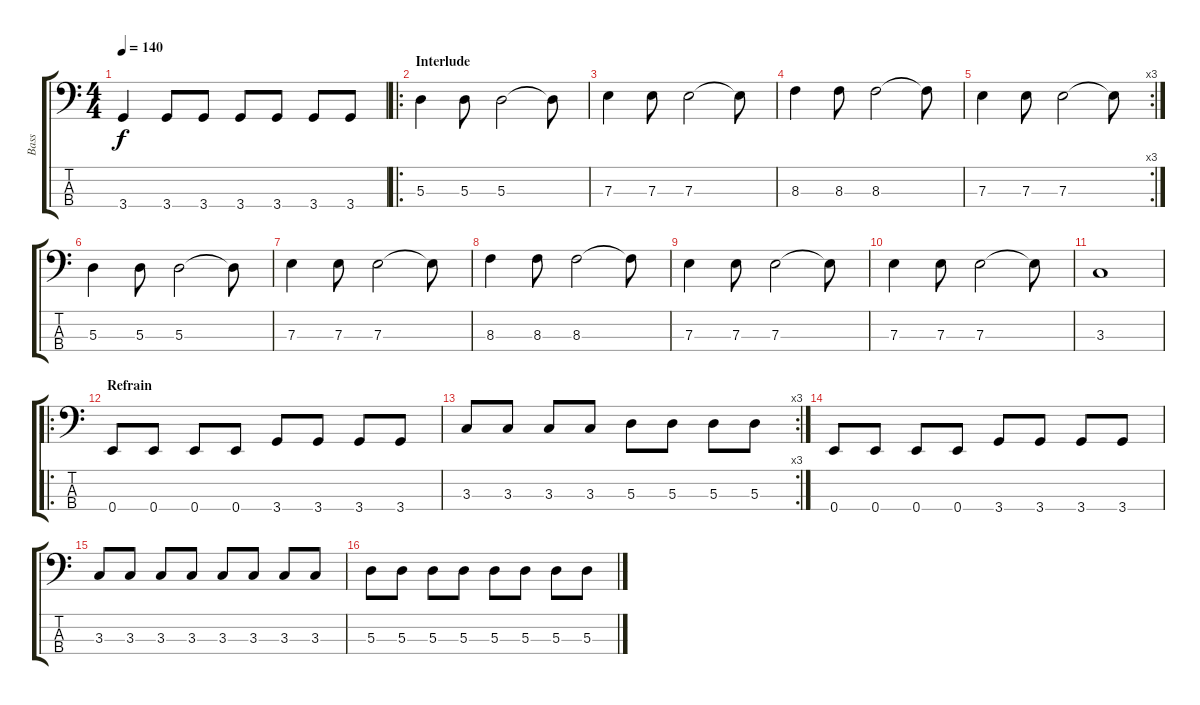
\track ("Bass" "Bass") {instrument electricbasspick}
\staff {score tabs}
\tuning (G2 D2 A1 E1) {hide}
\ts (4 4)
\tempo 140
\clef f4
\ks c
3.4.4{dy f} 3.4.8 3.4.8 3.4.8 3.4.8 3.4.8 3.4.8 |
\ro
\section ("" "Interlude")
5.3.4 5.3.8 5.3.2 5.3{t}.8 |
7.3.4 7.3.8 7.3.2 7.3{t}.8 |
8.3.4 8.3.8 8.3.2 8.3{t}.8 |
\rc 3
7.3.4 7.3.8 7.3.2 7.3{t}.8 |
5.3.4 5.3.8 5.3.2 5.3{t}.8 |
7.3.4 7.3.8 7.3.2 7.3{t}.8 |
8.3.4 8.3.8 8.3.2 8.3{t}.8 |
7.3.4 7.3.8 7.3.2 7.3{t}.8 |
7.3.4 7.3.8 7.3.2 7.3{t}.8 |
3.3.1 |
\ro
\section ("" "Refrain")
0.4.8 0.4.8 0.4.8 0.4.8 3.4.8 3.4.8 3.4.8 3.4.8 |
\rc 3
3.3.8 3.3.8 3.3.8 3.3.8 5.3.8 5.3.8 5.3.8 5.3.8 |
0.4.8 0.4.8 0.4.8 0.4.8 3.4.8 3.4.8 3.4.8 3.4.8 |
3.3.8 3.3.8 3.3.8 3.3.8 3.3.8 3.3.8 3.3.8 3.3.8 |
5.3.8 5.3.8 5.3.8 5.3.8 5.3.8 5.3.8 5.3.8 5.3.8
